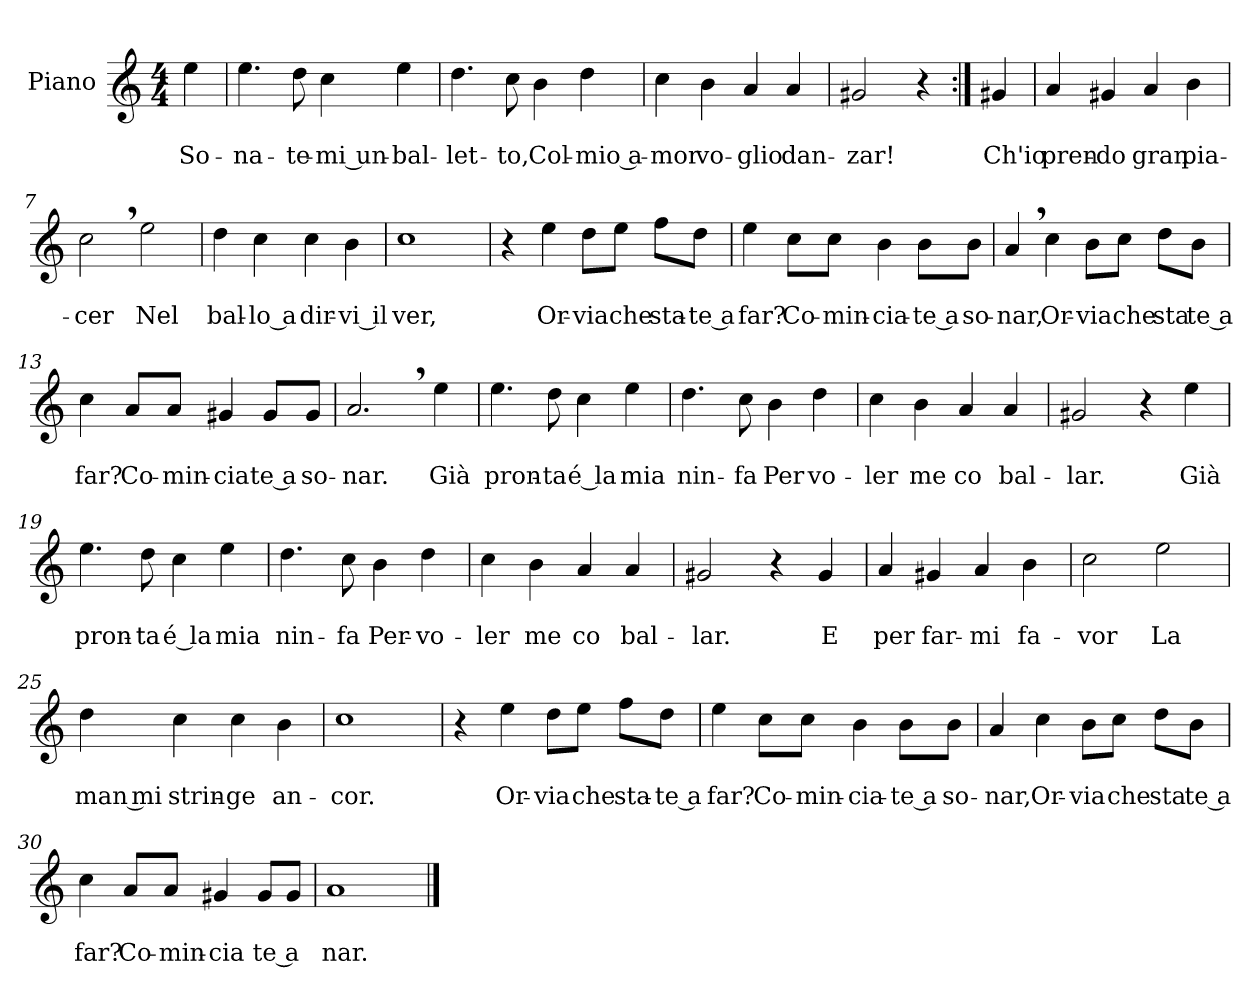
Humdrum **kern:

**kern	**text	**text
*part1	*part1	*part1
*staff1	*staff1	*staff1
*I"Piano	*	*
*I'Pno	*	*
*clefG2	*	*
*k[]	*	*
*C:	*	*
*M4/4	*	*
=	=	=
4ee\	.	So-
=1	=1	=1
4.ee\	.	-na-
8dd\	.	-te-
4cc\	.	-mi un-
4ee\	.	-bal-
=2	=2	=2
4.dd\	.	-let-
8cc\	.	-to,
4b\	.	Col-
4dd\	.	-mio a-
=3	=3	=3
4cc\	.	-mor
4b\	.	vo-
4a/	.	-glio
4a/	.	dan-
!!LO:LB:g=z
=4	=4	=4
2g#X/	.	-zar!
4r	.	.
=5:|!	=5:|!	=5:|!
4g#X/	.	Ch'io
=6	=6	=6
4a/	.	pren-
4g#X/	.	-do
4a/	.	gran
4b\	.	pia-
=7	=7	=7
2cc,\	.	-cer
2ee\	.	Nel
!!LO:LB:g=z
=8	=8	=8
4dd\	.	bal-
4cc\	.	-lo a
4cc\	.	dir-
4b\	.	-vi il
=9	=9	=9
1cc	.	ver,
=10	=10	=10
4r	.	.
4ee\	.	Or-
8dd\L	.	-via
8ee\J	.	che
8ff\L	.	sta-
8dd\J	.	-te a
=11	=11	=11
4ee\	.	far?
8cc\L	.	Co-
8cc\J	.	-min-
4b\	.	-cia-
8b\L	.	-te a
8b\J	.	so-
!!LO:LB:g=z
=12	=12	=12
4a,/	.	-nar,
4cc\	.	Or-
8b\L	.	-via
8cc\J	.	che
8dd\L	.	sta
8b\J	.	te a
=13	=13	=13
4cc\	.	far?
8a/L	.	Co-
8a/J	.	-min-
4g#X/	.	-cia
8g#/L	.	te a
8g#/J	.	so-
=14	=14	=14
2.a,/	.	-nar.
4ee\	.	Già
=15	=15	=15
4.ee\	.	pron-
8dd\	.	-ta
4cc\	.	é la
4ee\	.	mia
!!LO:LB:g=z
=16	=16	=16
4.dd\	.	nin-
8cc\	.	-fa
4b\	.	Per
4dd\	.	vo-
=17	=17	=17
4cc\	.	-ler
4b\	.	me
4a/	.	co
4a/	.	bal-
=18	=18	=18
2g#X/	.	-lar.
4r	.	.
4ee\	.	Già
=19	=19	=19
4.ee\	.	pron-
8dd\	.	-ta
4cc\	.	é la
4ee\	.	mia
=20	=20	=20
4.dd\	.	nin-
8cc\	.	-fa
4b\	.	Per-
4dd\	.	-vo-
=21	=21	=21
4cc\	.	-ler
4b\	.	me
4a/	.	co
4a/	.	bal-
!!LO:LB:g=z
=22	=22	=22
2g#X/	.	-lar.
4r	.	.
4g#/	.	E
=23	=23	=23
4a/	.	per
4g#X/	.	far-
4a/	.	-mi
4b\	.	fa-
=24	=24	=24
2cc\	.	-vor
2ee\	.	La
=25	=25	=25
4dd\	.	man mi
4cc\	.	strin-
4cc\	.	-ge
4b\	.	an-
=26	=26	=26
1cc	.	-cor.
=27	=27	=27
4r	.	.
4ee\	.	Or-
8dd\L	.	-via
8ee\J	.	che
8ff\L	.	sta-
8dd\J	.	-te a
!!LO:LB:g=z
=28	=28	=28
4ee\	.	far?
8cc\L	.	Co-
8cc\J	.	-min-
4b\	.	-cia-
8b\L	.	-te a
8b\J	.	so-
=29	=29	=29
4a/	.	-nar,
4cc\	.	Or-
8b\L	.	-via
8cc\J	.	che
8dd\L	.	sta
8b\J	.	te a
=30	=30	=30
4cc\	.	far?
8a/L	.	Co-
8a/J	.	-min-
4g#X/	.	-cia
8g#/L	.	te a
8g#/J	.	.
=31	=31	=31
1a	.	nar.
==	==	==
*-	*-	*-
